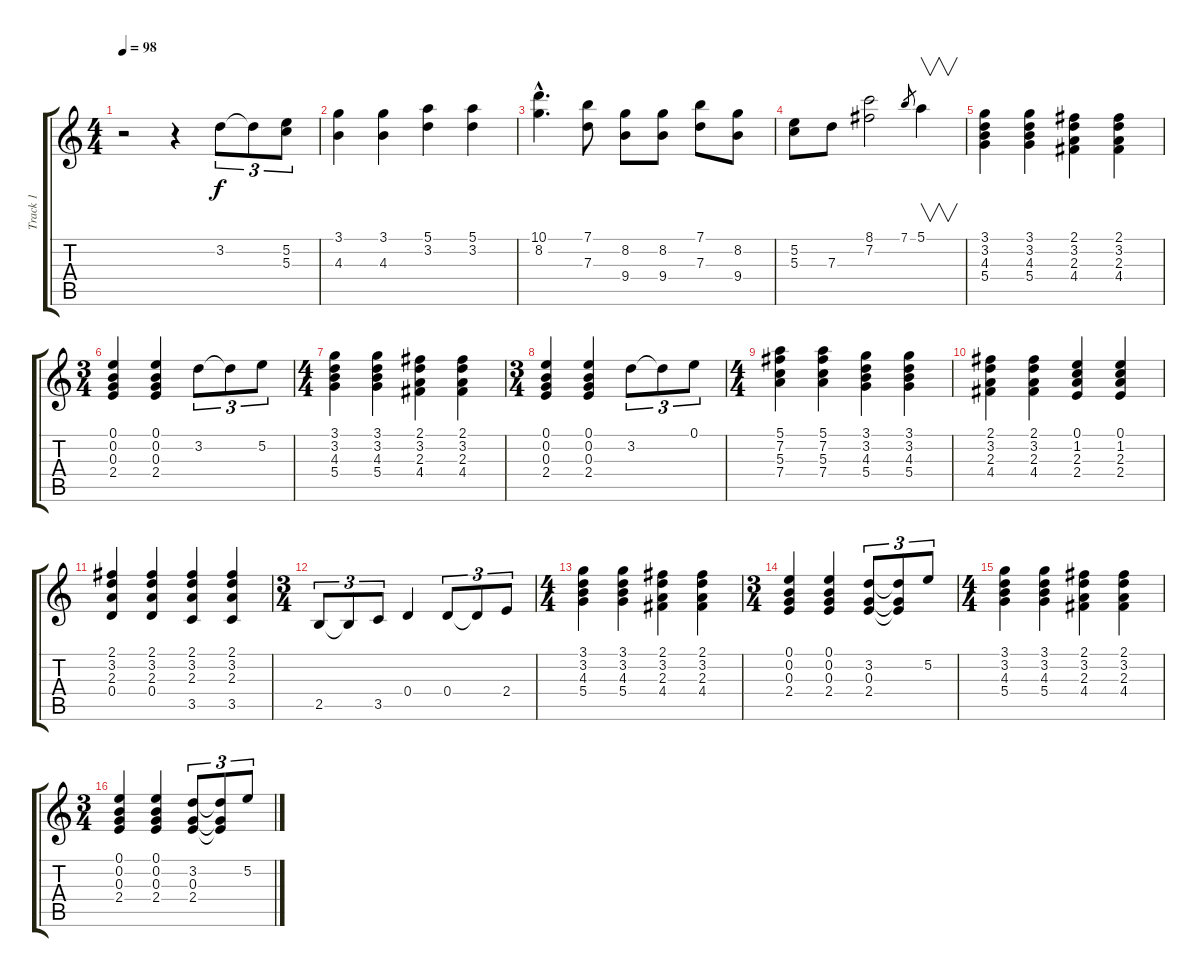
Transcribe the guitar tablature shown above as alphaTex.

\track ("Track 1" "Track 1") {instrument electricguitarclean}
\staff {score tabs}
\tuning (E4 B3 G3 D3 A2 E2) {hide}
\ts (4 4)
\tempo 98
\clef g2
\ks c
r.2{dy f instrument electricguitarclean} r.4 3.2.8{tu (3 2)} 3.2{t}.8{tu (3 2)} (5.2 5.3).8{tu (3 2)} |
(3.1 4.3).4 (3.1 4.3).4 (5.1 3.2).4 (5.1 3.2).4 |
(10.1{hac} 8.2{hac}).4{d} (7.1 7.3).8 (8.2 9.4).8 (8.2 9.4).8 (7.1 7.3).8 (8.2 9.4).8 |
(5.2 5.3).8 7.3.8 (8.1 7.2).2 7.1.8{gr} 5.1.4{v} |
(3.1 3.2 4.3 5.4).4 (3.1 3.2 4.3 5.4).4 (2.1 3.2 2.3 4.4).4 (2.1 3.2 2.3 4.4).4 |
\ts (3 4)
(0.1 0.2 0.3 2.4).4 (0.1 0.2 0.3 2.4).4 3.2.8{tu (3 2)} 3.2{t}.8{tu (3 2)} 5.2.8{tu (3 2)} |
\ts (4 4)
(3.1 3.2 4.3 5.4).4 (3.1 3.2 4.3 5.4).4 (2.1 3.2 2.3 4.4).4 (2.1 3.2 2.3 4.4).4 |
\ts (3 4)
(0.1 0.2 0.3 2.4).4 (0.1 0.2 0.3 2.4).4 3.2.8{tu (3 2)} 3.2{t}.8{tu (3 2)} 0.1.8{tu (3 2)} |
\ts (4 4)
(5.1 7.2 5.3 7.4).4 (5.1 7.2 5.3 7.4).4 (3.1 3.2 4.3 5.4).4 (3.1 3.2 4.3 5.4).4 |
(2.1 3.2 2.3 4.4).4 (2.1 3.2 2.3 4.4).4 (0.1 1.2 2.3 2.4).4 (0.1 1.2 2.3 2.4).4 |
(2.1 3.2 2.3 0.4).4 (2.1 3.2 2.3 0.4).4 (2.1 3.2 2.3 3.5).4 (2.1 3.2 2.3 3.5).4 |
\ts (3 4)
2.5.8{tu (3 2)} 2.5{t}.8{tu (3 2)} 3.5.8{tu (3 2)} 0.4.4 0.4.8{tu (3 2)} 0.4{t}.8{tu (3 2)} 2.4.8{tu (3 2)} |
\ts (4 4)
(3.1 3.2 4.3 5.4).4 (3.1 3.2 4.3 5.4).4 (2.1 3.2 2.3 4.4).4 (2.1 3.2 2.3 4.4).4 |
\ts (3 4)
(0.1 0.2 0.3 2.4).4 (0.1 0.2 0.3 2.4).4 (3.2 0.3 2.4).8{tu (3 2)} (3.2{t} 0.3{t} 2.4{t}).8{tu (3 2)} 5.2.8{tu (3 2)} |
\ts (4 4)
(3.1 3.2 4.3 5.4).4 (3.1 3.2 4.3 5.4).4 (2.1 3.2 2.3 4.4).4 (2.1 3.2 2.3 4.4).4 |
\ts (3 4)
(0.1 0.2 0.3 2.4).4 (0.1 0.2 0.3 2.4).4 (3.2 0.3 2.4).8{tu (3 2)} (3.2{t} 0.3{t} 2.4{t}).8{tu (3 2)} 5.2.8{tu (3 2)}
